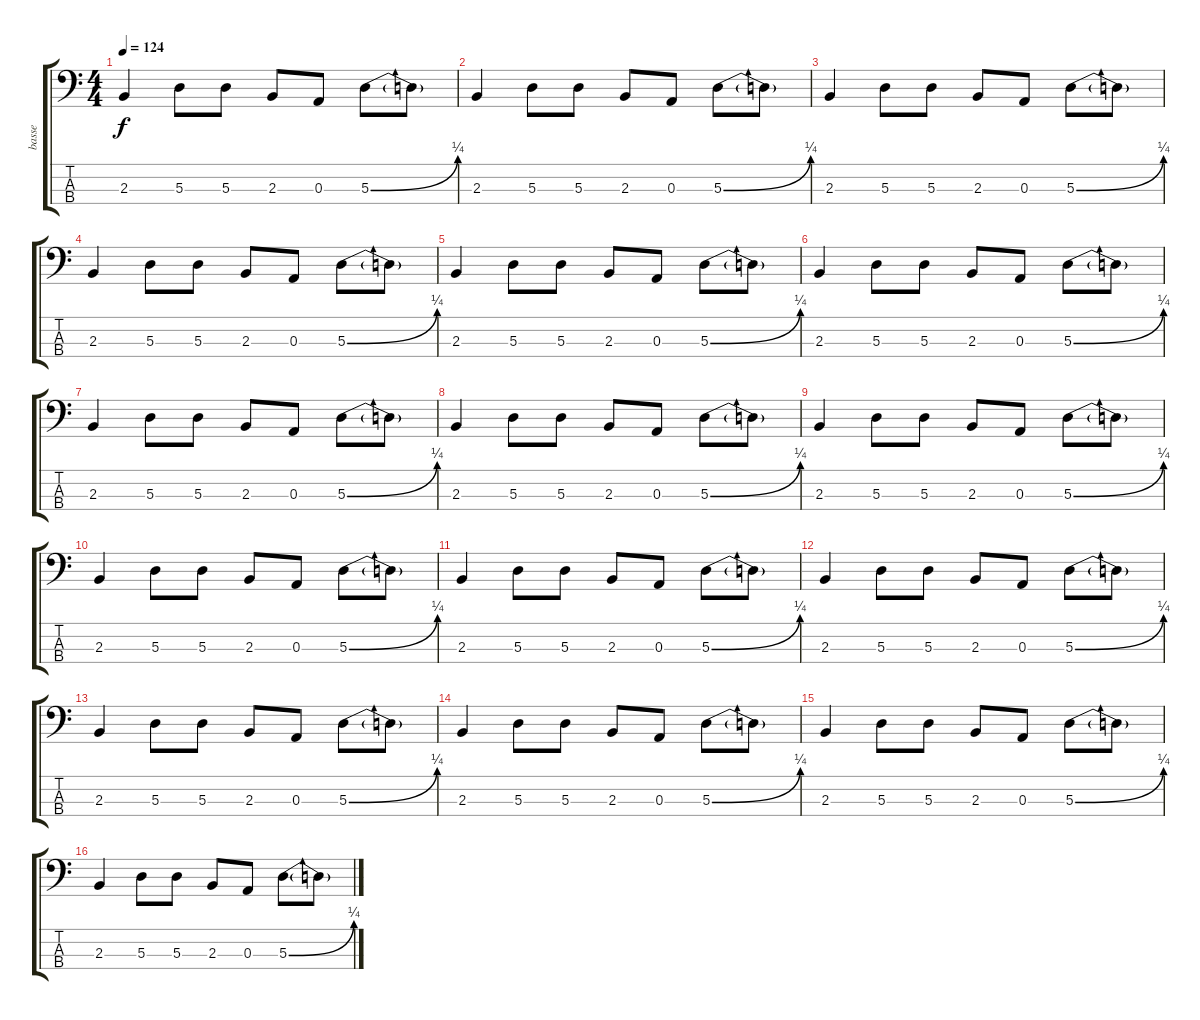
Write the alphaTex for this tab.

\track ("basse" "basse") {instrument electricbassfinger}
\staff {score tabs}
\tuning (G2 D2 A1 E1) {hide}
\ts (4 4)
\tempo 124
\clef f4
\ks c
2.3.4{dy f} 5.3.8 5.3.8 2.3.8 0.3.8 5.3{be (bend 0 0 60 1)}.8 5.3{t}.8 |
2.3.4 5.3.8 5.3.8 2.3.8 0.3.8 5.3{be (bend 0 0 60 1)}.8 5.3{t}.8 |
2.3.4 5.3.8 5.3.8 2.3.8 0.3.8 5.3{be (bend 0 0 60 1)}.8 5.3{t}.8 |
2.3.4 5.3.8 5.3.8 2.3.8 0.3.8 5.3{be (bend 0 0 60 1)}.8 5.3{t}.8 |
2.3.4 5.3.8 5.3.8 2.3.8 0.3.8 5.3{be (bend 0 0 60 1)}.8 5.3{t}.8 |
2.3.4 5.3.8 5.3.8 2.3.8 0.3.8 5.3{be (bend 0 0 60 1)}.8 5.3{t}.8 |
2.3.4 5.3.8 5.3.8 2.3.8 0.3.8 5.3{be (bend 0 0 60 1)}.8 5.3{t}.8 |
2.3.4 5.3.8 5.3.8 2.3.8 0.3.8 5.3{be (bend 0 0 60 1)}.8 5.3{t}.8 |
2.3.4 5.3.8 5.3.8 2.3.8 0.3.8 5.3{be (bend 0 0 60 1)}.8 5.3{t}.8 |
2.3.4 5.3.8 5.3.8 2.3.8 0.3.8 5.3{be (bend 0 0 60 1)}.8 5.3{t}.8 |
2.3.4 5.3.8 5.3.8 2.3.8 0.3.8 5.3{be (bend 0 0 60 1)}.8 5.3{t}.8 |
2.3.4 5.3.8 5.3.8 2.3.8 0.3.8 5.3{be (bend 0 0 60 1)}.8 5.3{t}.8 |
2.3.4 5.3.8 5.3.8 2.3.8 0.3.8 5.3{be (bend 0 0 60 1)}.8 5.3{t}.8 |
2.3.4 5.3.8 5.3.8 2.3.8 0.3.8 5.3{be (bend 0 0 60 1)}.8 5.3{t}.8 |
2.3.4 5.3.8 5.3.8 2.3.8 0.3.8 5.3{be (bend 0 0 60 1)}.8 5.3{t}.8 |
2.3.4 5.3.8 5.3.8 2.3.8 0.3.8 5.3{be (bend 0 0 60 1)}.8 5.3{t}.8
